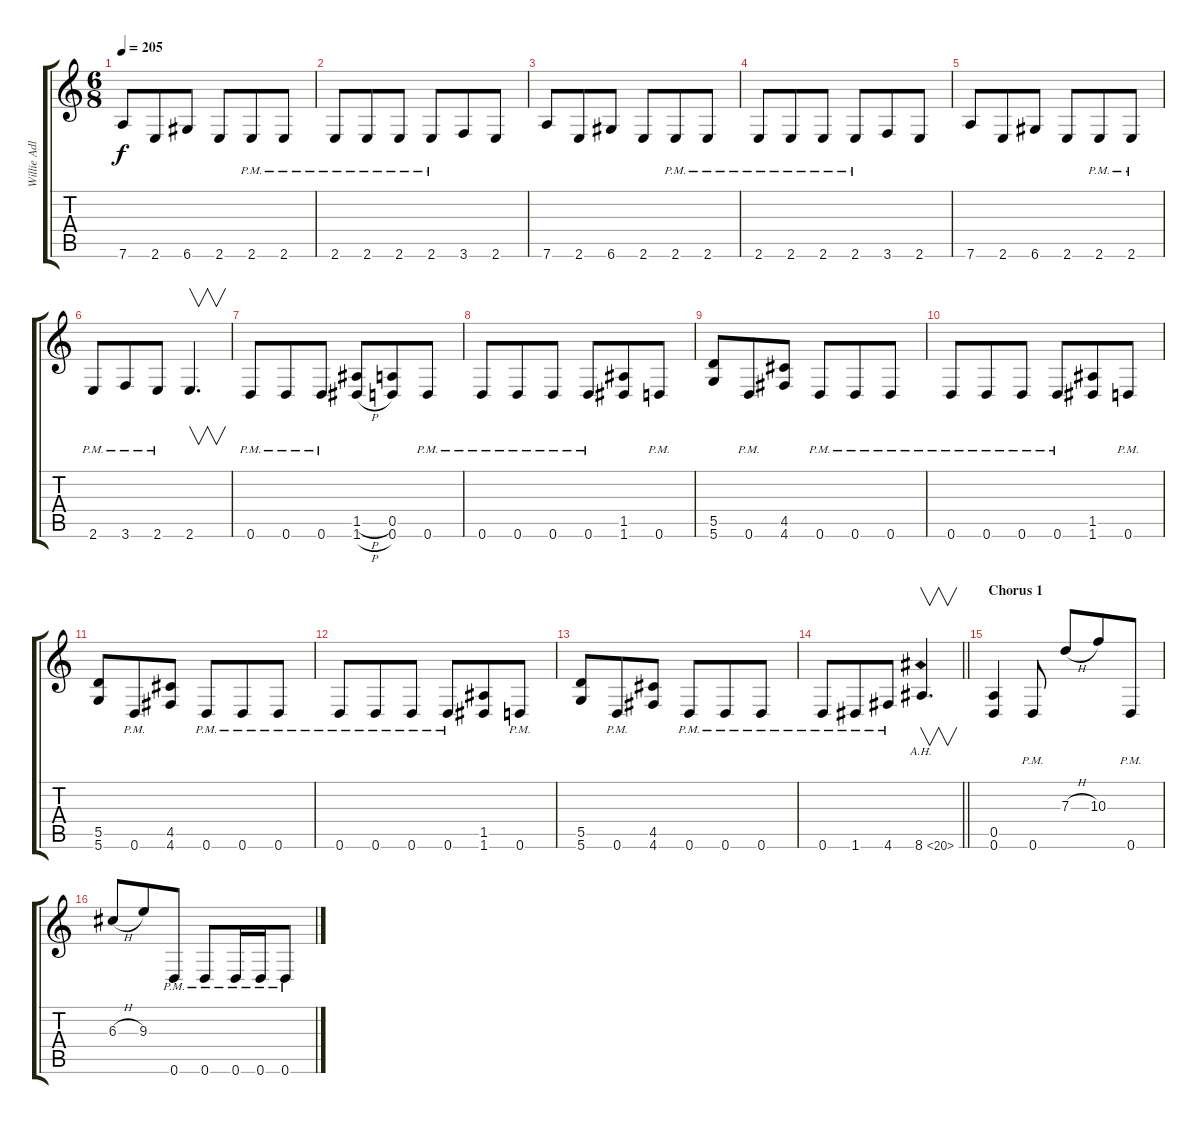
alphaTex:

\track ("Willie Adler - Rhythm" "Willie Adl") {instrument distortionguitar}
\staff {score tabs}
\tuning (E4 B3 G3 D3 A2 D2) {hide}
\ts (6 8)
\tempo 205
\clef g2
\ks c
7.6.8{dy f} 2.6.8 6.6.8 2.6.8 2.6{pm}.8 2.6{pm}.8 |
2.6{pm}.8 2.6{pm}.8 2.6{pm}.8 2.6{pm}.8 3.6.8 2.6.8 |
7.6.8 2.6.8 6.6.8 2.6.8 2.6{pm}.8 2.6{pm}.8 |
2.6{pm}.8 2.6{pm}.8 2.6{pm}.8 2.6{pm}.8 3.6.8 2.6.8 |
7.6.8 2.6.8 6.6.8 2.6.8 2.6{pm}.8 2.6{pm}.8 |
2.6{pm}.8 3.6{pm}.8 2.6{pm}.8 2.6.4{v d} |
0.6{pm}.8 0.6{pm}.8 0.6{pm}.8 (1.5{h} 1.6{h}).8 (0.5 0.6).8 0.6{pm}.8 |
0.6{pm}.8 0.6{pm}.8 0.6{pm}.8 0.6{pm}.8 (1.5 1.6).8 0.6{pm}.8 |
(5.5 5.6).8 0.6{pm}.8 (4.5 4.6).8 0.6{pm}.8 0.6{pm}.8 0.6{pm}.8 |
0.6{pm}.8 0.6{pm}.8 0.6{pm}.8 0.6{pm}.8 (1.5 1.6).8 0.6{pm}.8 |
(5.5 5.6).8 0.6{pm}.8 (4.5 4.6).8 0.6{pm}.8 0.6{pm}.8 0.6{pm}.8 |
0.6{pm}.8 0.6{pm}.8 0.6{pm}.8 0.6{pm}.8 (1.5 1.6).8 0.6{pm}.8 |
(5.5 5.6).8 0.6{pm}.8 (4.5 4.6).8 0.6{pm}.8 0.6{pm}.8 0.6{pm}.8 |
\barLineRight lightlight
0.6{pm}.8 1.6{pm}.8 4.6{pm}.8 8.6{ah 12}.4{v d} |
\section ("" "Chorus 1")
(0.5 0.6).4 0.6{pm}.8 7.3{h}.8 10.3.8 0.6{pm}.8 |
6.3{h}.8 9.3.8 0.6{pm}.8 0.6{pm}.8 0.6{pm}.16 0.6{pm}.16 0.6{pm}.8
